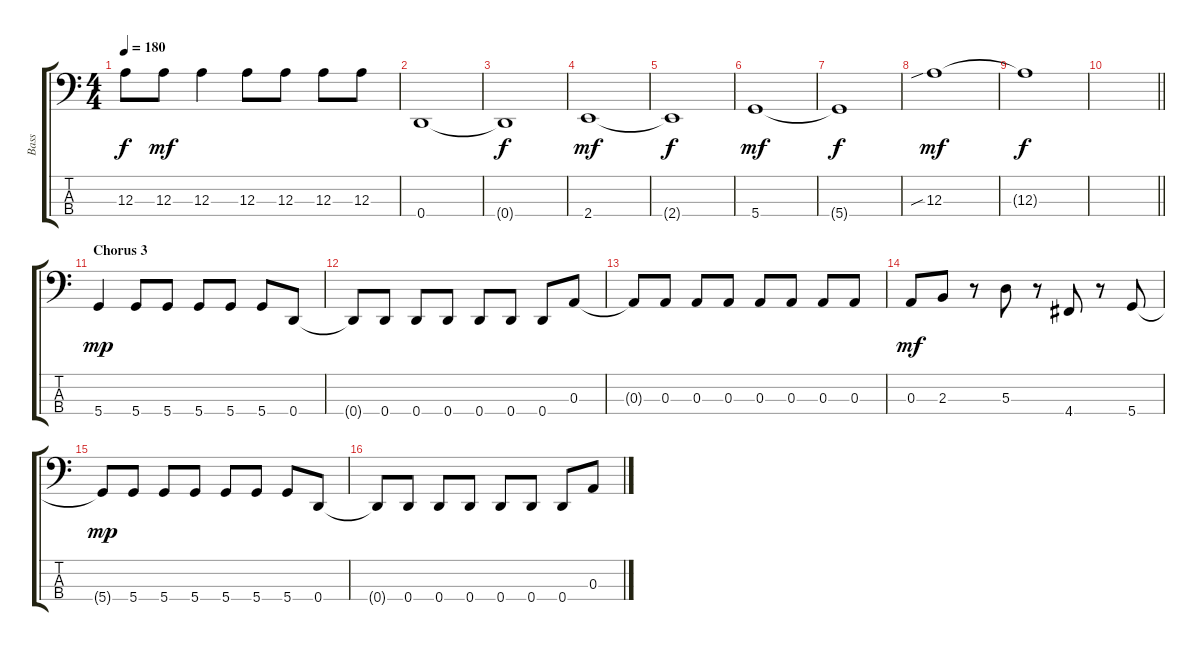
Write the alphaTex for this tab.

\track ("Bass" "Bass") {instrument electricbassfinger}
\staff {score tabs}
\tuning (G2 D2 A1 D1) {hide}
\ts (4 4)
\tempo 180
\clef f4
\ks c
12.3{t}.8{dy f} 12.3.8{dy mf} 12.3.4 12.3.8 12.3.8 12.3.8 12.3.8 |
0.4.1 |
0.4{t}.1{dy f} |
2.4.1{dy mf} |
2.4{t}.1{dy f} |
5.4.1{dy mf} |
5.4{t}.1{dy f} |
12.3{sib}.1{dy mf} |
12.3{t}.1{dy f} |
\barLineRight lightlight
|
\section ("" "Chorus 3")
5.4.4{dy mp} 5.4.8 5.4.8 5.4.8 5.4.8 5.4.8 0.4.8 |
0.4{t}.8 0.4.8 0.4.8 0.4.8 0.4.8 0.4.8 0.4.8 0.3.8 |
0.3{t}.8 0.3.8 0.3.8 0.3.8 0.3.8 0.3.8 0.3.8 0.3.8 |
0.3.8{dy mf} 2.3.8 r.8 5.3.8 r.8 4.4.8 r.8 5.4.8 |
5.4{t}.8{dy mp} 5.4.8 5.4.8 5.4.8 5.4.8 5.4.8 5.4.8 0.4.8 |
0.4{t}.8 0.4.8 0.4.8 0.4.8 0.4.8 0.4.8 0.4.8 0.3.8
